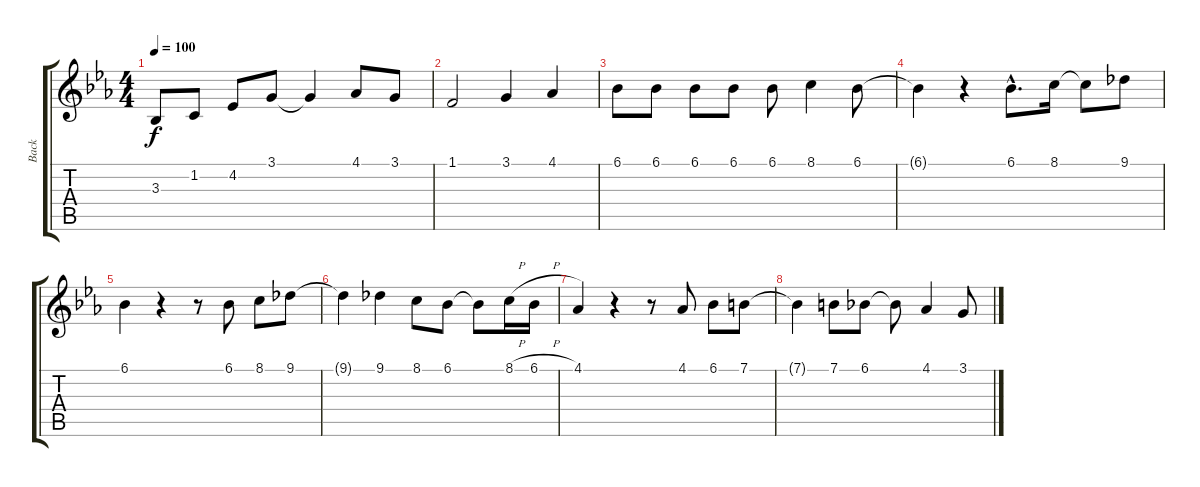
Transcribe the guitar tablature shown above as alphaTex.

\track ("Back" "Back") {instrument choiraahs}
\staff {score tabs}
\tuning (E4 B3 G3 D3 A2 E2) {hide}
\ts (4 4)
\tempo 100
\clef g2
\ks eb
3.3.8{dy f} 1.2.8 4.2.8 3.1.8 3.1{t}.4 4.1.8 3.1.8 |
1.1.2 3.1.4 4.1.4 |
6.1.8 6.1.8 6.1.8 6.1.8 6.1.8 8.1.4 6.1.8 |
6.1{t}.4 r.4 6.1{hac}.8{d} 8.1.16 8.1{t}.8 9.1.8 |
6.1.4 r.4 r.8 6.1.8 8.1.8 9.1.8 |
9.1{t}.4 9.1.4 8.1.8 6.1.8 6.1{t}.8 8.1{h}.16 6.1{h}.16 |
4.1.4 r.4 r.8 4.1.8 6.1.8 7.1.8 |
7.1{t}.4 7.1.8 6.1.8 6.1{t}.8 4.1.4 3.1.8
